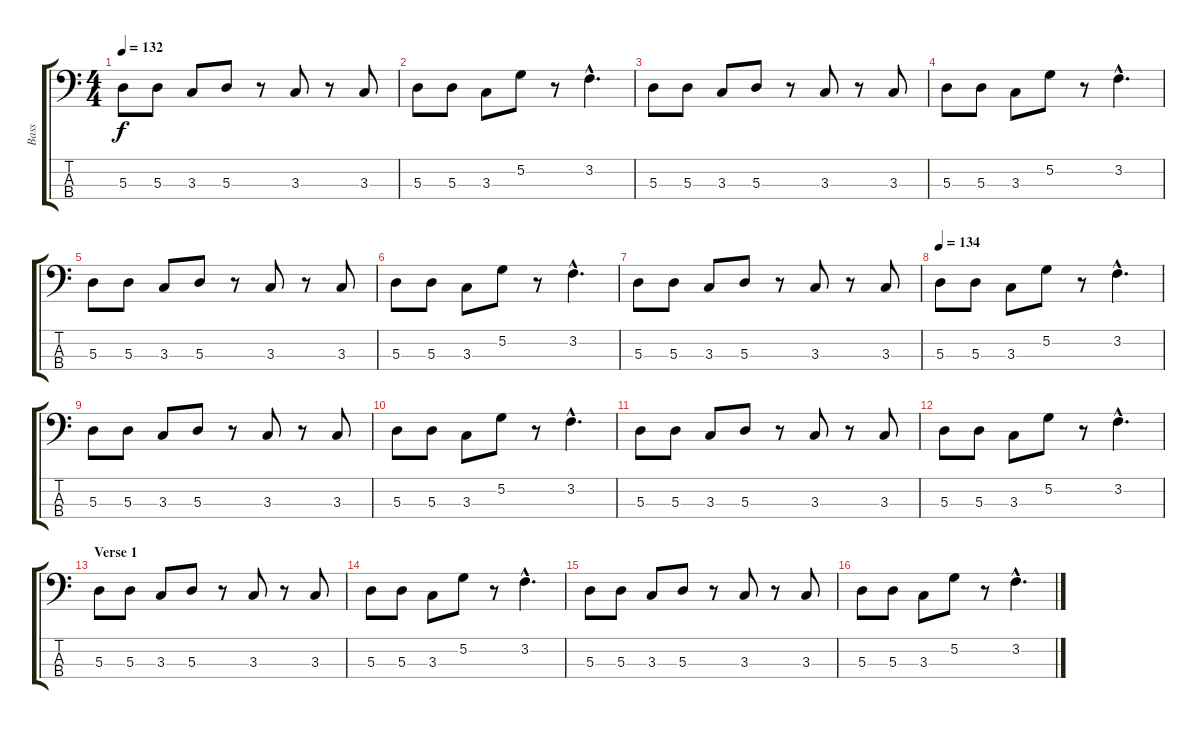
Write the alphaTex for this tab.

\track ("Bass" "Bass") {instrument electricbassfinger}
\staff {score tabs}
\tuning (G2 D2 A1 E1) {hide}
\ts (4 4)
\tempo 132
\clef f4
\ks c
5.3.8{dy f instrument electricbassfinger} 5.3.8 3.3.8 5.3.8 r.8 3.3.8 r.8 3.3.8 |
5.3.8 5.3.8 3.3.8 5.2.8 r.8 3.2{hac}.4{d} |
5.3.8 5.3.8 3.3.8 5.3.8 r.8 3.3.8 r.8 3.3.8 |
5.3.8 5.3.8 3.3.8 5.2.8 r.8 3.2{hac}.4{d} |
5.3.8 5.3.8 3.3.8 5.3.8 r.8 3.3.8 r.8 3.3.8 |
5.3.8 5.3.8 3.3.8 5.2.8 r.8 3.2{hac}.4{d} |
5.3.8 5.3.8 3.3.8 5.3.8 r.8 3.3.8 r.8 3.3.8 |
\tempo 134
5.3.8 5.3.8 3.3.8 5.2.8 r.8 3.2{hac}.4{d} |
5.3.8 5.3.8 3.3.8 5.3.8 r.8 3.3.8 r.8 3.3.8 |
5.3.8 5.3.8 3.3.8 5.2.8 r.8 3.2{hac}.4{d} |
5.3.8 5.3.8 3.3.8 5.3.8 r.8 3.3.8 r.8 3.3.8 |
5.3.8 5.3.8 3.3.8 5.2.8 r.8 3.2{hac}.4{d} |
\section ("" "Verse 1")
5.3.8 5.3.8 3.3.8 5.3.8 r.8 3.3.8 r.8 3.3.8 |
5.3.8 5.3.8 3.3.8 5.2.8 r.8 3.2{hac}.4{d} |
5.3.8 5.3.8 3.3.8 5.3.8 r.8 3.3.8 r.8 3.3.8 |
5.3.8 5.3.8 3.3.8 5.2.8 r.8 3.2{hac}.4{d}
